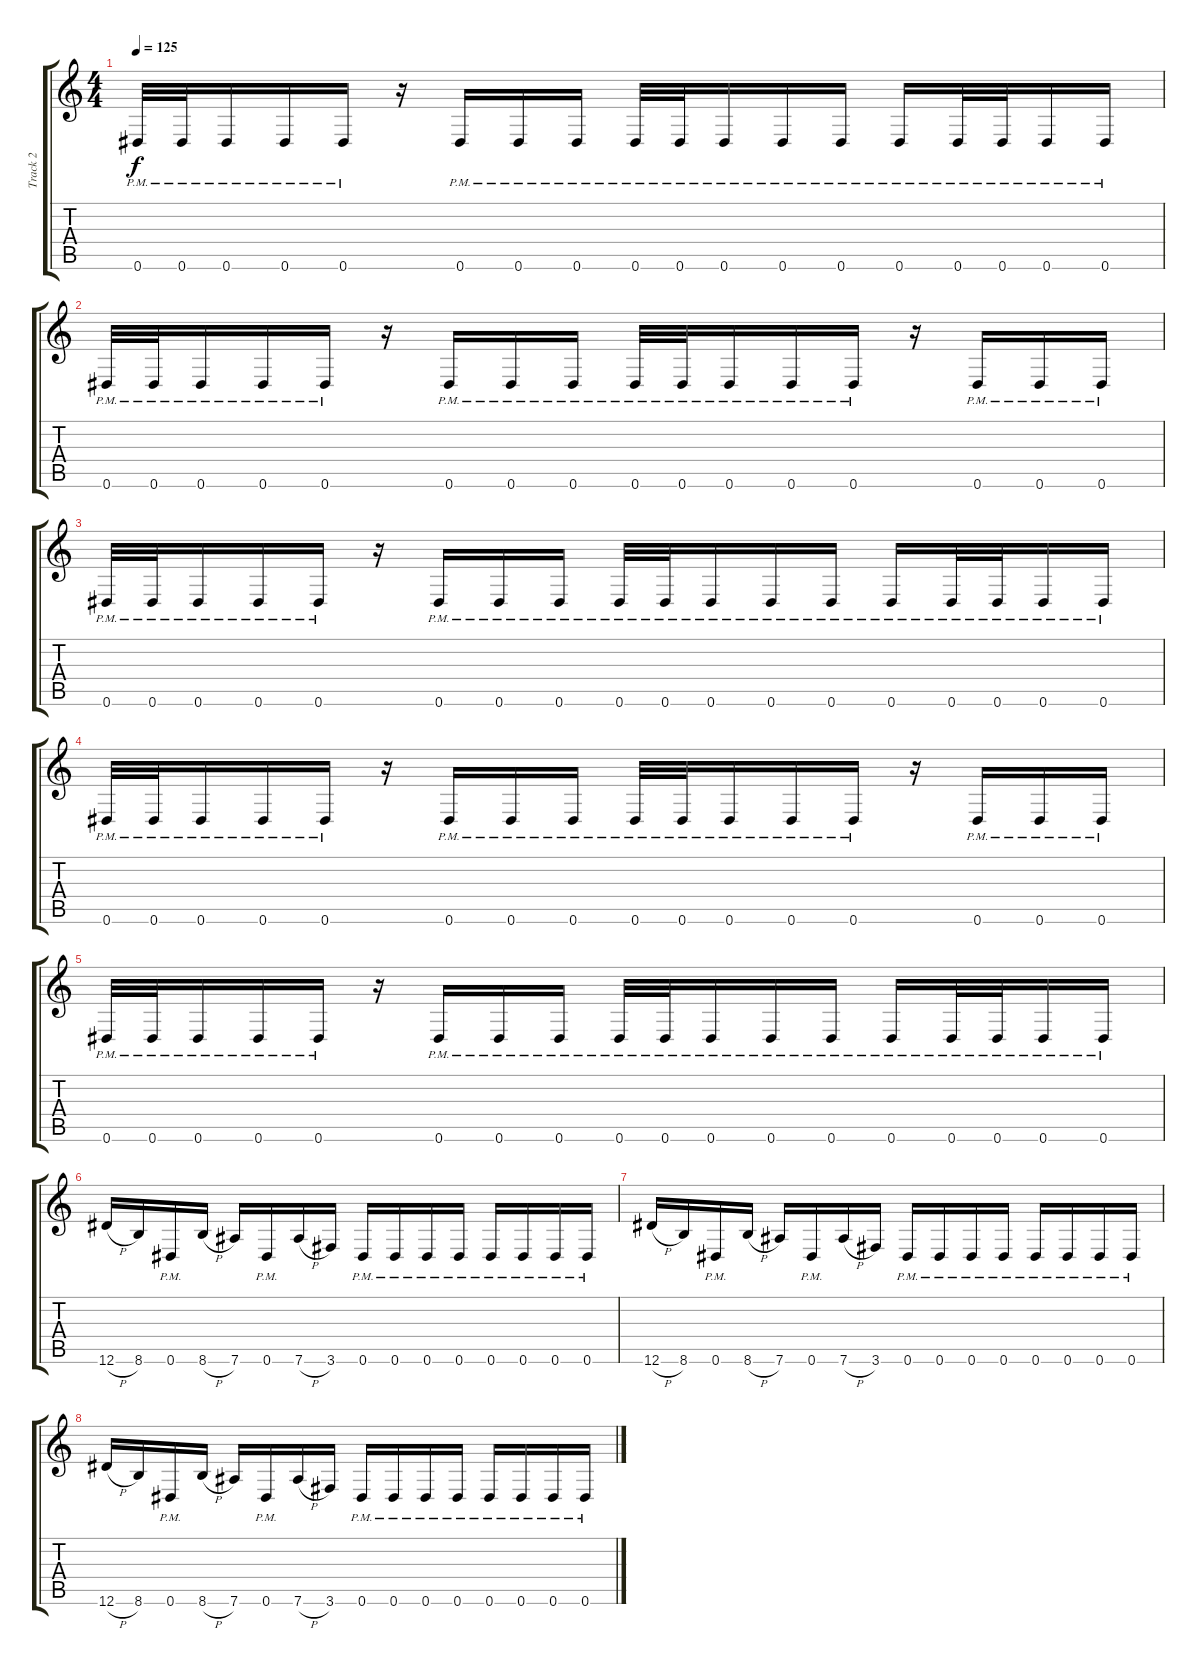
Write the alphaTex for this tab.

\track ("Track 2" "Track 2") {instrument distortionguitar}
\staff {score tabs}
\tuning (F4 C4 Ab3 Eb3 Bb2 Eb2) {hide}
\ts (4 4)
\tempo 125
\clef g2
\ks c
0.6{pm}.32{dy f} 0.6{pm}.32 0.6{pm}.16 0.6{pm}.16 0.6{pm}.16 r.16 0.6{pm}.16 0.6{pm}.16 0.6{pm}.16 0.6{pm}.32 0.6{pm}.32 0.6{pm}.16 0.6{pm}.16 0.6{pm}.16 0.6{pm}.16 0.6{pm}.32 0.6{pm}.32 0.6{pm}.16 0.6{pm}.16 |
0.6{pm}.32 0.6{pm}.32 0.6{pm}.16 0.6{pm}.16 0.6{pm}.16 r.16 0.6{pm}.16 0.6{pm}.16 0.6{pm}.16 0.6{pm}.32 0.6{pm}.32 0.6{pm}.16 0.6{pm}.16 0.6{pm}.16 r.16 0.6{pm}.16 0.6{pm}.16 0.6{pm}.16 |
0.6{pm}.32 0.6{pm}.32 0.6{pm}.16 0.6{pm}.16 0.6{pm}.16 r.16 0.6{pm}.16 0.6{pm}.16 0.6{pm}.16 0.6{pm}.32 0.6{pm}.32 0.6{pm}.16 0.6{pm}.16 0.6{pm}.16 0.6{pm}.16 0.6{pm}.32 0.6{pm}.32 0.6{pm}.16 0.6{pm}.16 |
0.6{pm}.32 0.6{pm}.32 0.6{pm}.16 0.6{pm}.16 0.6{pm}.16 r.16 0.6{pm}.16 0.6{pm}.16 0.6{pm}.16 0.6{pm}.32 0.6{pm}.32 0.6{pm}.16 0.6{pm}.16 0.6{pm}.16 r.16 0.6{pm}.16 0.6{pm}.16 0.6{pm}.16 |
0.6{pm}.32 0.6{pm}.32 0.6{pm}.16 0.6{pm}.16 0.6{pm}.16 r.16 0.6{pm}.16 0.6{pm}.16 0.6{pm}.16 0.6{pm}.32 0.6{pm}.32 0.6{pm}.16 0.6{pm}.16 0.6{pm}.16 0.6{pm}.16 0.6{pm}.32 0.6{pm}.32 0.6{pm}.16 0.6{pm}.16 |
12.6{h}.16 8.6.16 0.6{pm}.16 8.6{h}.16 7.6.16 0.6{pm}.16 7.6{h}.16 3.6.16 0.6{pm}.16 0.6{pm}.16 0.6{pm}.16 0.6{pm}.16 0.6{pm}.16 0.6{pm}.16 0.6{pm}.16 0.6{pm}.16 |
12.6{h}.16 8.6.16 0.6{pm}.16 8.6{h}.16 7.6.16 0.6{pm}.16 7.6{h}.16 3.6.16 0.6{pm}.16 0.6{pm}.16 0.6{pm}.16 0.6{pm}.16 0.6{pm}.16 0.6{pm}.16 0.6{pm}.16 0.6{pm}.16 |
12.6{h}.16 8.6.16 0.6{pm}.16 8.6{h}.16 7.6.16 0.6{pm}.16 7.6{h}.16 3.6.16 0.6{pm}.16 0.6{pm}.16 0.6{pm}.16 0.6{pm}.16 0.6{pm}.16 0.6{pm}.16 0.6{pm}.16 0.6{pm}.16
